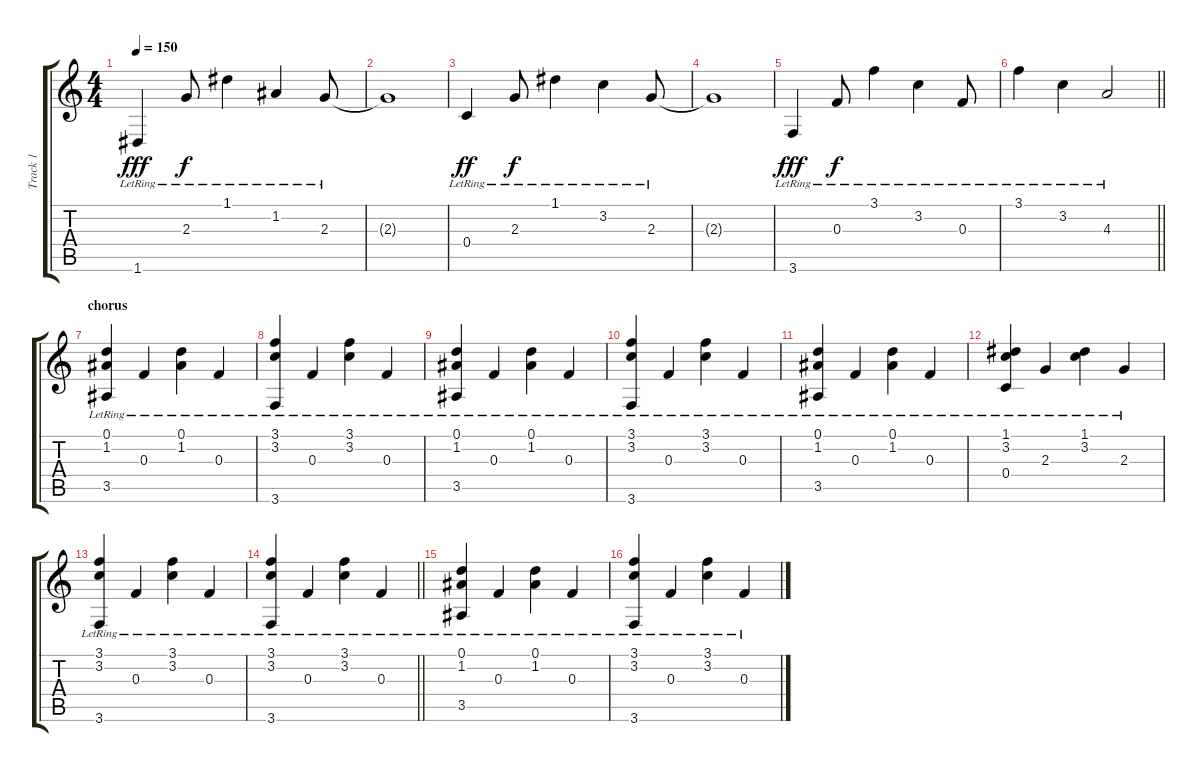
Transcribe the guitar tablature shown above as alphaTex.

\track ("Track 1" "Track 1") {instrument acousticguitarnylon}
\staff {score tabs}
\tuning (D4 A3 F3 C3 G2 D2) {hide}
\ts (4 4)
\tempo 150
\clef g2
\ks c
1.6{lr}.4{dy fff} 2.3{lr}.8{dy f} 1.1{lr}.4 1.2{lr}.4 2.3{lr}.8 |
2.3{t}.1 |
0.4{lr}.4{dy ff} 2.3{lr}.8{dy f} 1.1{lr}.4 3.2{lr}.4 2.3{lr}.8 |
2.3{t}.1 |
3.6{lr}.4{dy fff} 0.3{lr}.8{dy f} 3.1{lr}.4 3.2{lr}.4 0.3{lr}.8 |
\barLineRight lightlight
3.1{lr}.4 3.2{lr}.4 4.3{lr}.2 |
\section ("" "chorus")
(0.1{lr} 1.2{lr} 3.5{lr}).4 0.3{lr}.4 (0.1{lr} 1.2{lr}).4 0.3{lr}.4 |
(3.1{lr} 3.2{lr} 3.6{lr}).4 0.3{lr}.4 (3.1{lr} 3.2{lr}).4 0.3{lr}.4 |
(0.1{lr} 1.2{lr} 3.5{lr}).4 0.3{lr}.4 (0.1{lr} 1.2{lr}).4 0.3{lr}.4 |
(3.1{lr} 3.2{lr} 3.6{lr}).4 0.3{lr}.4 (3.1{lr} 3.2{lr}).4 0.3{lr}.4 |
(0.1{lr} 1.2{lr} 3.5{lr}).4 0.3{lr}.4 (0.1{lr} 1.2{lr}).4 0.3{lr}.4 |
(1.1{lr} 3.2{lr} 0.4{lr}).4 2.3{lr}.4 (1.1{lr} 3.2{lr}).4 2.3{lr}.4 |
(3.1{lr} 3.2{lr} 3.6{lr}).4 0.3{lr}.4 (3.1{lr} 3.2{lr}).4 0.3{lr}.4 |
\barLineRight lightlight
(3.1{lr} 3.2{lr} 3.6{lr}).4 0.3{lr}.4 (3.1{lr} 3.2{lr}).4 0.3{lr}.4 |
(0.1{lr} 1.2{lr} 3.5{lr}).4 0.3{lr}.4 (0.1{lr} 1.2{lr}).4 0.3{lr}.4 |
(3.1{lr} 3.2{lr} 3.6{lr}).4 0.3{lr}.4 (3.1{lr} 3.2{lr}).4 0.3{lr}.4
